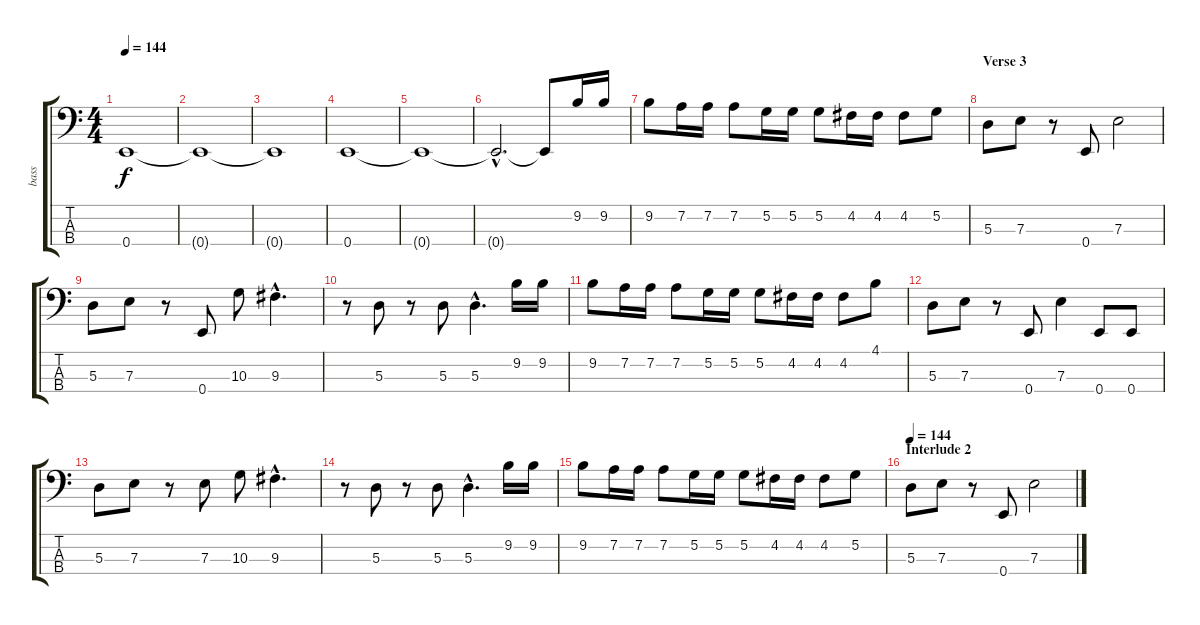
\track ("bass" "bass") {instrument electricbassfinger}
\staff {score tabs}
\tuning (G2 D2 A1 E1) {hide}
\ts (4 4)
\tempo 144
\clef f4
\ks c
0.4{t}.1{dy f} |
0.4{t}.1 |
0.4{t}.1 |
0.4.1 |
0.4{t}.1 |
0.4{hac t}.2{d} 0.4{t}.8 9.2.16 9.2.16 |
9.2.8 7.2.16 7.2.16 7.2.8 5.2.16 5.2.16 5.2.8 4.2.16 4.2.16 4.2.8 5.2.8 |
\section ("" "Verse 3")
5.3.8 7.3.8 r.8 0.4.8 7.3.2 |
5.3.8 7.3.8 r.8 0.4.8 10.3.8 9.3{hac}.4{d} |
r.8 5.3.8 r.8 5.3.8 5.3{hac}.4{d} 9.2.16 9.2.16 |
9.2.8 7.2.16 7.2.16 7.2.8 5.2.16 5.2.16 5.2.8 4.2.16 4.2.16 4.2.8 4.1.8 |
5.3.8 7.3.8 r.8 0.4.8 7.3.4 0.4.8 0.4.8 |
5.3.8 7.3.8 r.8 7.3.8 10.3.8 9.3{hac}.4{d} |
r.8 5.3.8 r.8 5.3.8 5.3{hac}.4{d} 9.2.16 9.2.16 |
9.2.8 7.2.16 7.2.16 7.2.8 5.2.16 5.2.16 5.2.8 4.2.16 4.2.16 4.2.8 5.2.8 |
\section ("" "Interlude 2")
\tempo 144
5.3.8 7.3.8 r.8 0.4.8 7.3.2
